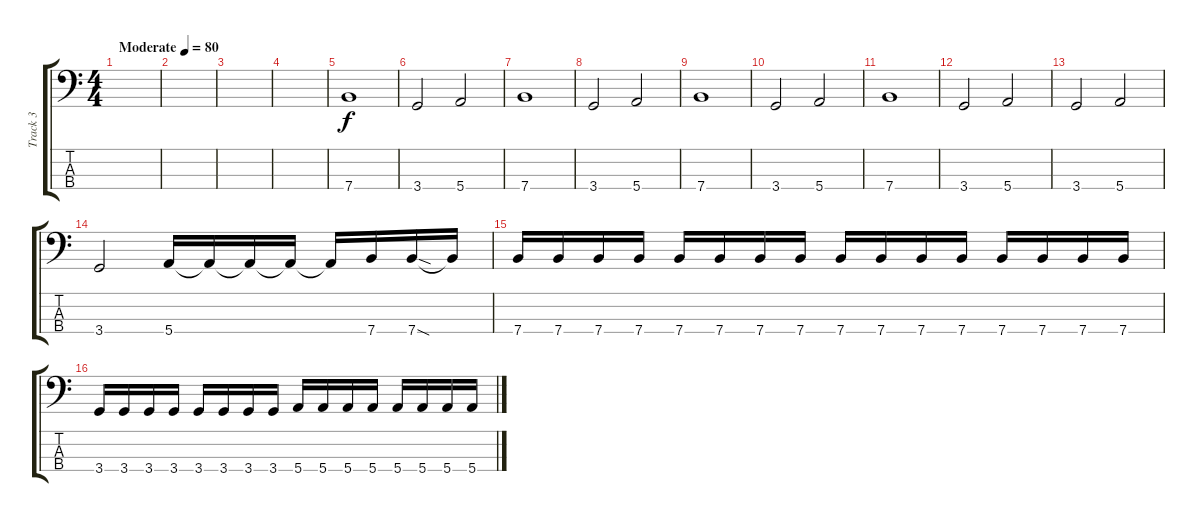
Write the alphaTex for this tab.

\track ("Track 3" "Track 3") {instrument electricbasspick}
\staff {score tabs}
\tuning (G2 D2 A1 E1) {hide}
\ts (4 4)
\tempo (80 "Moderate")
\clef f4
\ks c
|
|
|
|
7.4.1 |
3.4.2 5.4.2 |
7.4.1 |
3.4.2 5.4.2 |
7.4.1 |
3.4.2 5.4.2 |
7.4.1 |
3.4.2 5.4.2 |
3.4.2 5.4.2 |
3.4.2 5.4.16 5.4{t}.16 5.4{t}.16 5.4{t}.16 5.4{t}.16 7.4.16 7.4{sod}.16 7.4{t}.16 |
7.4.16 7.4.16 7.4.16 7.4.16 7.4.16 7.4.16 7.4.16 7.4.16 7.4.16 7.4.16 7.4.16 7.4.16 7.4.16 7.4.16 7.4.16 7.4.16 |
3.4.16 3.4.16 3.4.16 3.4.16 3.4.16 3.4.16 3.4.16 3.4.16 5.4.16 5.4.16 5.4.16 5.4.16 5.4.16 5.4.16 5.4.16 5.4.16
